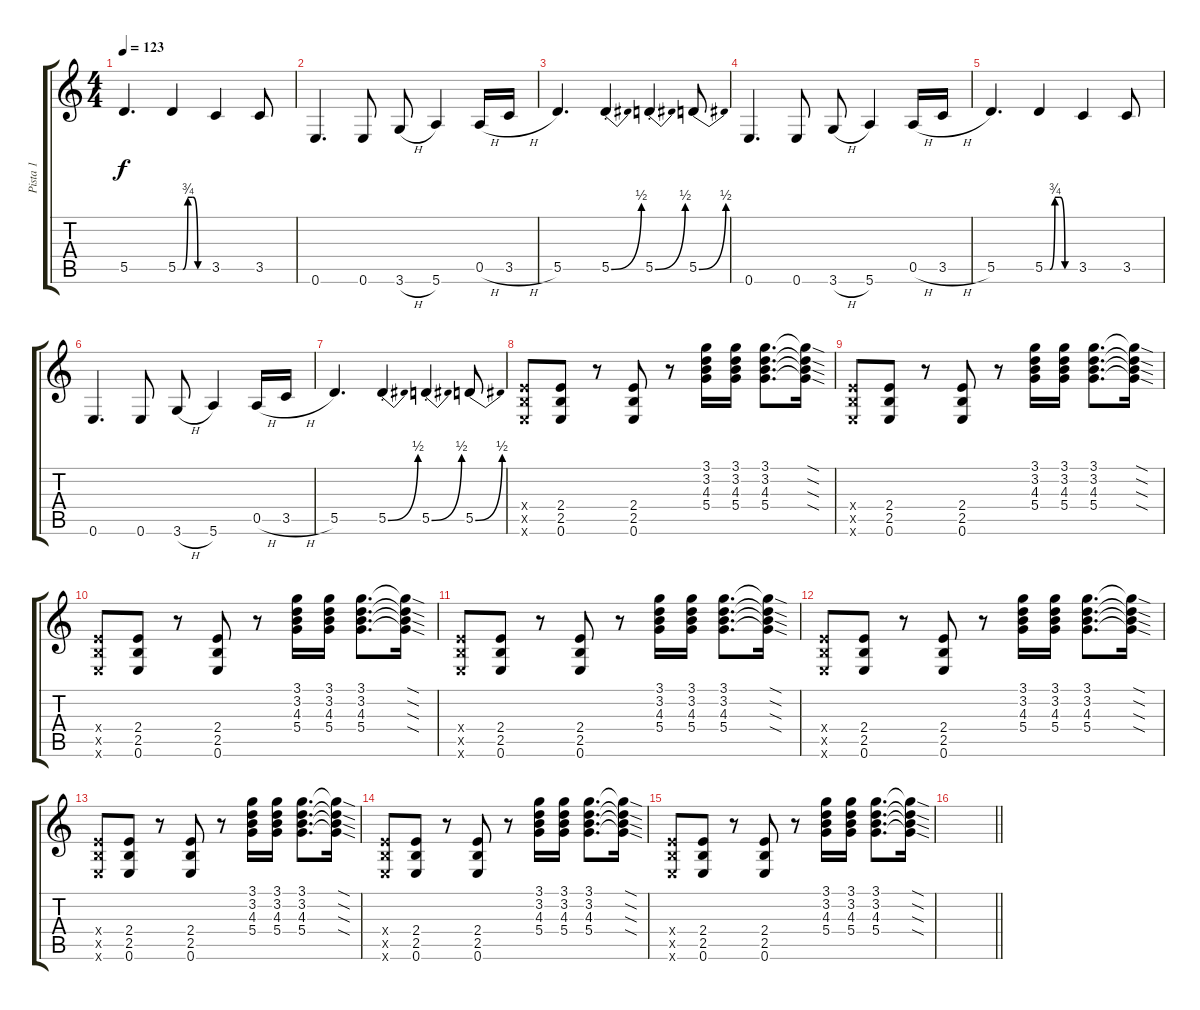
\track ("Pista 1" "Pista 1") {instrument overdrivenguitar}
\staff {score tabs}
\tuning (E4 B3 G3 D3 A2 E2) {hide}
\ts (4 4)
\tempo 123
\clef g2
\ks c
5.5.4{d dy f} 5.5{be (custom 0 0 10 0 20 3 30 3 40 0 60 0)}.4 3.5.4 3.5.8 |
0.6.4{d} 0.6.8 3.6{h}.8 5.6.4 0.5{h}.16 3.5{h}.16 |
5.5.4{d} 5.5{be (bend 0 0 60 2) st}.4 5.5{be (bend 0 0 60 2) st}.4 5.5{be (bend 0 0 60 2)}.8 |
0.6.4{d} 0.6.8 3.6{h}.8 5.6.4 0.5{h}.16 3.5{h}.16 |
5.5.4{d} 5.5{be (custom 0 0 10 0 20 3 30 3 40 0 60 0)}.4 3.5.4 3.5.8 |
0.6.4{d} 0.6.8 3.6{h}.8 5.6.4 0.5{h}.16 3.5{h}.16 |
5.5.4{d} 5.5{be (bend 0 0 60 2) st}.4 5.5{be (bend 0 0 60 2) st}.4 5.5{be (bend 0 0 60 2)}.8 |
(2.4{x} 2.5{x} 0.6{x}).8 (2.4 2.5 0.6).8 r.8 (2.4 2.5 0.6).8 r.8 (3.1 3.2 4.3 5.4).16 (3.1 3.2 4.3 5.4).16 (3.1 3.2 4.3 5.4).8{d} (3.1{sod t} 3.2{sod t} 4.3{sod t} 5.4{sod t}).16 |
(2.4{x} 2.5{x} 0.6{x}).8 (2.4 2.5 0.6).8 r.8 (2.4 2.5 0.6).8 r.8 (3.1 3.2 4.3 5.4).16 (3.1 3.2 4.3 5.4).16 (3.1 3.2 4.3 5.4).8{d} (3.1{sod t} 3.2{sod t} 4.3{sod t} 5.4{sod t}).16 |
(2.4{x} 2.5{x} 0.6{x}).8 (2.4 2.5 0.6).8 r.8 (2.4 2.5 0.6).8 r.8 (3.1 3.2 4.3 5.4).16 (3.1 3.2 4.3 5.4).16 (3.1 3.2 4.3 5.4).8{d} (3.1{sod t} 3.2{sod t} 4.3{sod t} 5.4{sod t}).16 |
(2.4{x} 2.5{x} 0.6{x}).8 (2.4 2.5 0.6).8 r.8 (2.4 2.5 0.6).8 r.8 (3.1 3.2 4.3 5.4).16 (3.1 3.2 4.3 5.4).16 (3.1 3.2 4.3 5.4).8{d} (3.1{sod t} 3.2{sod t} 4.3{sod t} 5.4{sod t}).16 |
(2.4{x} 2.5{x} 0.6{x}).8 (2.4 2.5 0.6).8 r.8 (2.4 2.5 0.6).8 r.8 (3.1 3.2 4.3 5.4).16 (3.1 3.2 4.3 5.4).16 (3.1 3.2 4.3 5.4).8{d} (3.1{sod t} 3.2{sod t} 4.3{sod t} 5.4{sod t}).16 |
(2.4{x} 2.5{x} 0.6{x}).8 (2.4 2.5 0.6).8 r.8 (2.4 2.5 0.6).8 r.8 (3.1 3.2 4.3 5.4).16 (3.1 3.2 4.3 5.4).16 (3.1 3.2 4.3 5.4).8{d} (3.1{sod t} 3.2{sod t} 4.3{sod t} 5.4{sod t}).16 |
(2.4{x} 2.5{x} 0.6{x}).8 (2.4 2.5 0.6).8 r.8 (2.4 2.5 0.6).8 r.8 (3.1 3.2 4.3 5.4).16 (3.1 3.2 4.3 5.4).16 (3.1 3.2 4.3 5.4).8{d} (3.1{sod t} 3.2{sod t} 4.3{sod t} 5.4{sod t}).16 |
(2.4{x} 2.5{x} 0.6{x}).8 (2.4 2.5 0.6).8 r.8 (2.4 2.5 0.6).8 r.8 (3.1 3.2 4.3 5.4).16 (3.1 3.2 4.3 5.4).16 (3.1 3.2 4.3 5.4).8{d} (3.1{sod t} 3.2{sod t} 4.3{sod t} 5.4{sod t}).16 |
\barLineRight lightlight
